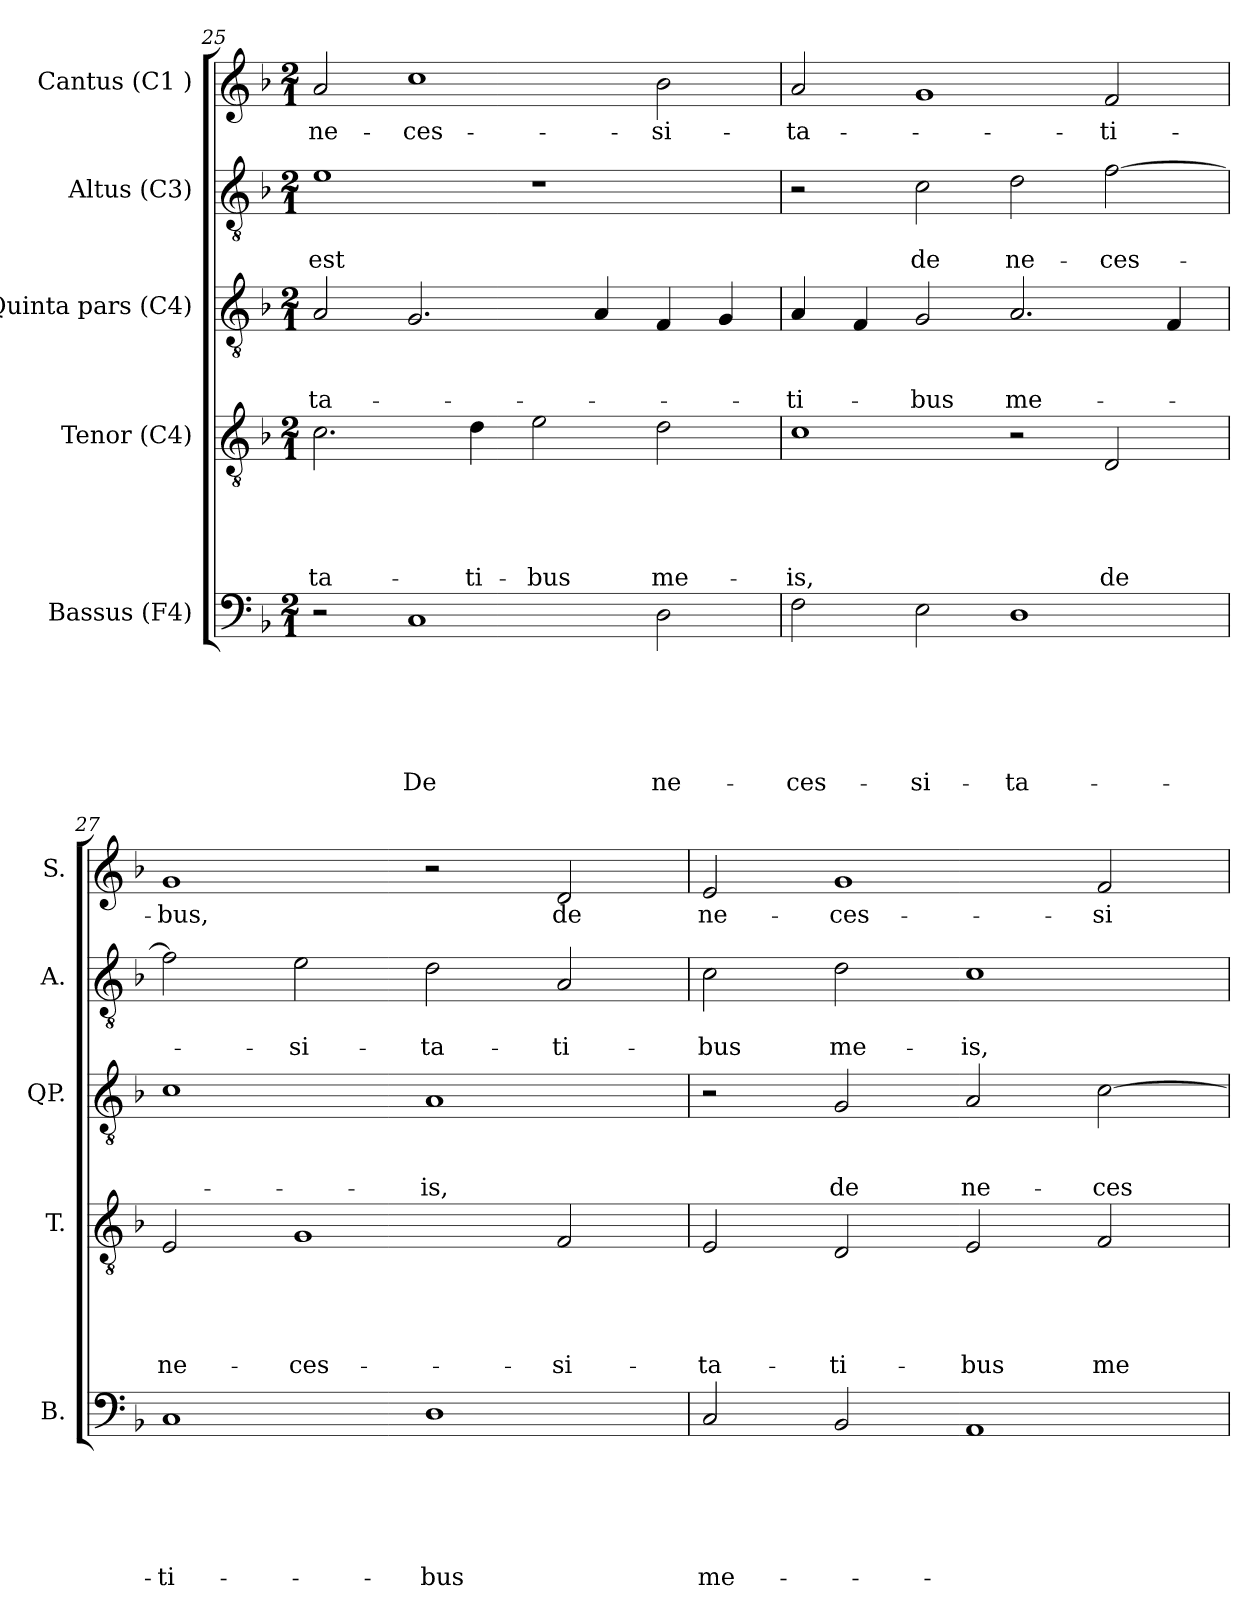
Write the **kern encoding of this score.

**kern	**text	**text	**text	**text	**text	**text	**kern	**text	**text	**text	**text	**text	**kern	**text	**text	**text	**kern	**text	**text	**kern	**text
*part5	*part5	*part5	*part5	*part5	*part5	*part5	*part4	*part4	*part4	*part4	*part4	*part4	*part3	*part3	*part3	*part3	*part2	*part2	*part2	*part1	*part1
*staff5	*staff5	*staff5	*staff5	*staff5	*staff5	*staff5	*staff4	*staff4	*staff4	*staff4	*staff4	*staff4	*staff3	*staff3	*staff3	*staff3	*staff2	*staff2	*staff2	*staff1	*staff1
*I"Bassus (F4)	*	*	*	*	*	*	*I"Tenor (C4)	*	*	*	*	*	*I"Quinta pars (C4)	*	*	*	*I"Altus (C3)	*	*	*I"Cantus (C1 )	*
*I'B.	*	*	*	*	*	*	*I'T.	*	*	*	*	*	*I'QP.	*	*	*	*I'A.	*	*	*I'S.	*
!!LO:PB:g=z
*clefF4	*	*	*	*	*	*	*clefGv2	*	*	*	*	*	*clefGv2	*	*	*	*clefGv2	*	*	*clefG2	*
*k[b-]	*	*	*	*	*	*	*k[b-]	*	*	*	*	*	*k[b-]	*	*	*	*k[b-]	*	*	*k[b-]	*
*F:	*	*	*	*	*	*	*F:	*	*	*	*	*	*F:	*	*	*	*F:	*	*	*F:	*
*M2/1	*	*	*	*	*	*	*M2/1	*	*	*	*	*	*M2/1	*	*	*	*M2/1	*	*	*M2/1	*
=25	=25	=25	=25	=25	=25	=25	=25	=25	=25	=25	=25	=25	=25	=25	=25	=25	=25	=25	=25	=25	=25
!	!	!	!	!	!	!	!	!	!	!	!	!LO:LY:b:rj	!	!	!	!LO:LY:b	!	!	!LO:LY:b	!	!LO:LY:b:rj
2r	.	.	.	.	.	.	2.c\	.	.	.	.	-ta-	2A/	.	.	-ta-	1e	.	est	2a/	ne-
!	!	!	!	!	!	!LO:LY:b	!	!	!	!	!	!	!	!	!	!	!	!	!	!	!LO:LY:b:rj
1C	.	.	.	.	.	De	.	.	.	.	.	.	2.G/	.	.	.	.	.	.	1cc	-ces-
!	!	!	!	!	!	!	!	!	!	!	!	!LO:LY:b:rj	!	!	!	!	!	!	!	!	!
.	.	.	.	.	.	.	4d\	.	.	.	.	-ti-	.	.	.	.	.	.	.	.	.
!	!	!	!	!	!	!	!	!	!	!	!	!LO:LY:b:rj	!	!	!	!	!	!	!	!	!
.	.	.	.	.	.	.	2e\	.	.	.	.	-bus	.	.	.	.	1r	.	.	.	.
.	.	.	.	.	.	.	.	.	.	.	.	.	4A/	.	.	.	.	.	.	.	.
!	!	!	!	!	!	!LO:LY:b	!	!	!	!	!	!LO:LY:b:rj	!	!	!	!	!	!	!	!	!LO:LY:b:rj
2D\	.	.	.	.	.	ne-	2d\	.	.	.	.	me-	4F/	.	.	.	.	.	.	2b-\	-si-
.	.	.	.	.	.	.	.	.	.	.	.	.	4G/	.	.	.	.	.	.	.	.
=26	=26	=26	=26	=26	=26	=26	=26	=26	=26	=26	=26	=26	=26	=26	=26	=26	=26	=26	=26	=26	=26
!	!	!	!	!	!	!LO:LY:b	!	!	!	!	!	!LO:LY:b:rj	!	!	!	!LO:LY:b	!	!	!	!	!LO:LY:b:rj
2F\	.	.	.	.	.	-ces-	1c	.	.	.	.	-is,	4A/	.	.	-ti-	2r	.	.	2a/	-ta-
.	.	.	.	.	.	.	.	.	.	.	.	.	4F/	.	.	.	.	.	.	.	.
!	!	!	!	!	!	!LO:LY:b	!	!	!	!	!	!	!	!	!	!LO:LY:b	!	!	!LO:LY:b	!	!
2E\	.	.	.	.	.	-si-	.	.	.	.	.	.	2G/	.	.	-bus	2c\	.	de	1g	.
!	!	!	!	!	!	!LO:LY:b	!	!	!	!	!	!	!	!	!	!LO:LY:b	!	!	!LO:LY:b	!	!
1D	.	.	.	.	.	-ta-	2r	.	.	.	.	.	2.A/	.	.	me-	2d\	.	ne-	.	.
!	!	!	!	!	!	!	!	!	!	!	!	!LO:LY:b:rj	!	!	!	!	!	!	!LO:LY:b	!	!LO:LY:b:rj
.	.	.	.	.	.	.	2D/	.	.	.	.	de	.	.	.	.	[>2f\	.	-ces-	2f/	-ti-
.	.	.	.	.	.	.	.	.	.	.	.	.	4F/	.	.	.	.	.	.	.	.
=27	=27	=27	=27	=27	=27	=27	=27	=27	=27	=27	=27	=27	=27	=27	=27	=27	=27	=27	=27	=27	=27
!	!	!	!	!	!	!LO:LY:b	!	!	!	!	!	!LO:LY:b:rj	!	!	!	!	!	!	!	!	!LO:LY:b:rj
1C	.	.	.	.	.	-ti-	2E/	.	.	.	.	ne-	1c	.	.	.	2f\]	.	.	1g	-bus,
!	!	!	!	!	!	!	!	!	!	!	!	!LO:LY:b:rj	!	!	!	!	!	!	!LO:LY:b	!	!
.	.	.	.	.	.	.	1G	.	.	.	.	-ces-	.	.	.	.	2e\	.	-si-	.	.
!	!	!	!	!	!	!LO:LY:b	!	!	!	!	!	!	!	!	!	!LO:LY:b	!	!	!LO:LY:b	!	!
1D	.	.	.	.	.	-bus	.	.	.	.	.	.	1A	.	.	-is,	2d\	.	-ta-	2r	.
!	!	!	!	!	!	!	!	!	!	!	!	!LO:LY:b:rj	!	!	!	!	!	!	!LO:LY:b	!	!LO:LY:b:rj
.	.	.	.	.	.	.	2F/	.	.	.	.	-si-	.	.	.	.	2A/	.	-ti-	2d/	de
=28	=28	=28	=28	=28	=28	=28	=28	=28	=28	=28	=28	=28	=28	=28	=28	=28	=28	=28	=28	=28	=28
!	!	!	!	!	!	!LO:LY:b	!	!	!	!	!	!LO:LY:b:rj	!	!	!	!	!	!	!LO:LY:b	!	!LO:LY:b:rj
2C/	.	.	.	.	.	me-	2E/	.	.	.	.	-ta-	2r	.	.	.	2c\	.	-bus	2e/	ne-
!	!	!	!	!	!	!	!	!	!	!	!	!LO:LY:b:rj	!	!	!	!LO:LY:b	!	!	!LO:LY:b	!	!LO:LY:b:rj
2BB-/	.	.	.	.	.	.	2D/	.	.	.	.	-ti-	2G/	.	.	de	2d\	.	me-	1g	-ces-
!	!	!	!	!	!	!	!	!	!	!	!	!LO:LY:b:rj	!	!	!	!LO:LY:b	!	!	!LO:LY:b	!	!
1AA	.	.	.	.	.	.	2E/	.	.	.	.	-bus	2A/	.	.	ne-	1c	.	-is,	.	.
!	!	!	!	!	!	!	!	!	!	!	!	!LO:LY:b:rj	!	!	!	!LO:LY:b	!	!	!	!	!LO:LY:b:rj
.	.	.	.	.	.	.	2F/	.	.	.	.	me-	[>2c\	.	.	-ces-	.	.	.	2f/	-si-
=	=	=	=	=	=	=	=	=	=	=	=	=	=	=	=	=	=	=	=	=	=
*-	*-	*-	*-	*-	*-	*-	*-	*-	*-	*-	*-	*-	*-	*-	*-	*-	*-	*-	*-	*-	*-
